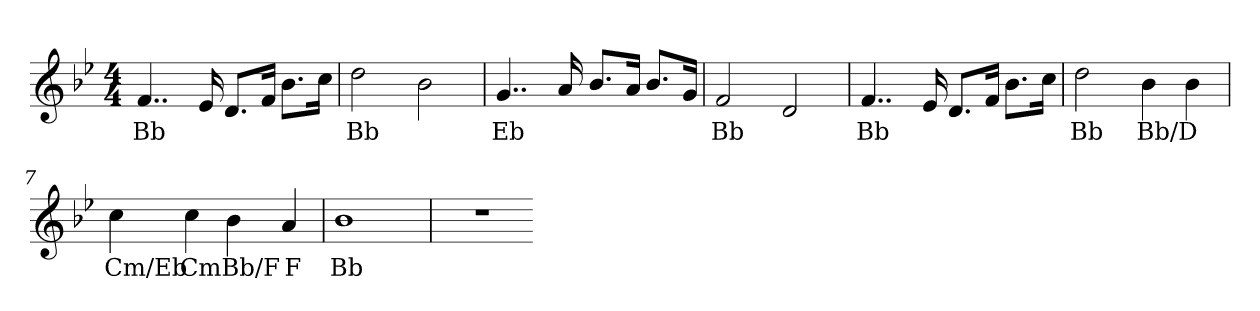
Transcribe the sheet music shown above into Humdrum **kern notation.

**kern	**text
*part1	*part1
*staff1	*staff1
*clefG2	*
*k[b-e-]	*
*M4/4	*
=1	=1
4..f	Bb
16e-	.
8.d/L	.
16f/Jk	.
8.b-\L	.
16cc\Jk	.
=2	=2
2dd	Bb
2b-	.
=3	=3
4..g	Eb
16a	.
8.b-/L	.
16a/Jk	.
8.b-/L	.
16g/Jk	.
=4	=4
2f	Bb
2d	.
=5	=5
4..f	Bb
16e-	.
8.d/L	.
16f/Jk	.
8.b-\L	.
16cc\Jk	.
=6	=6
2dd	Bb
4b-	Bb/D
4b-	.
=7	=7
4cc	Cm/Eb
4cc	Cm
4b-	Bb/F
4a	F
=8	=8
1b-	Bb
=9	=9
1r	.
=-	=-
*-	*-
